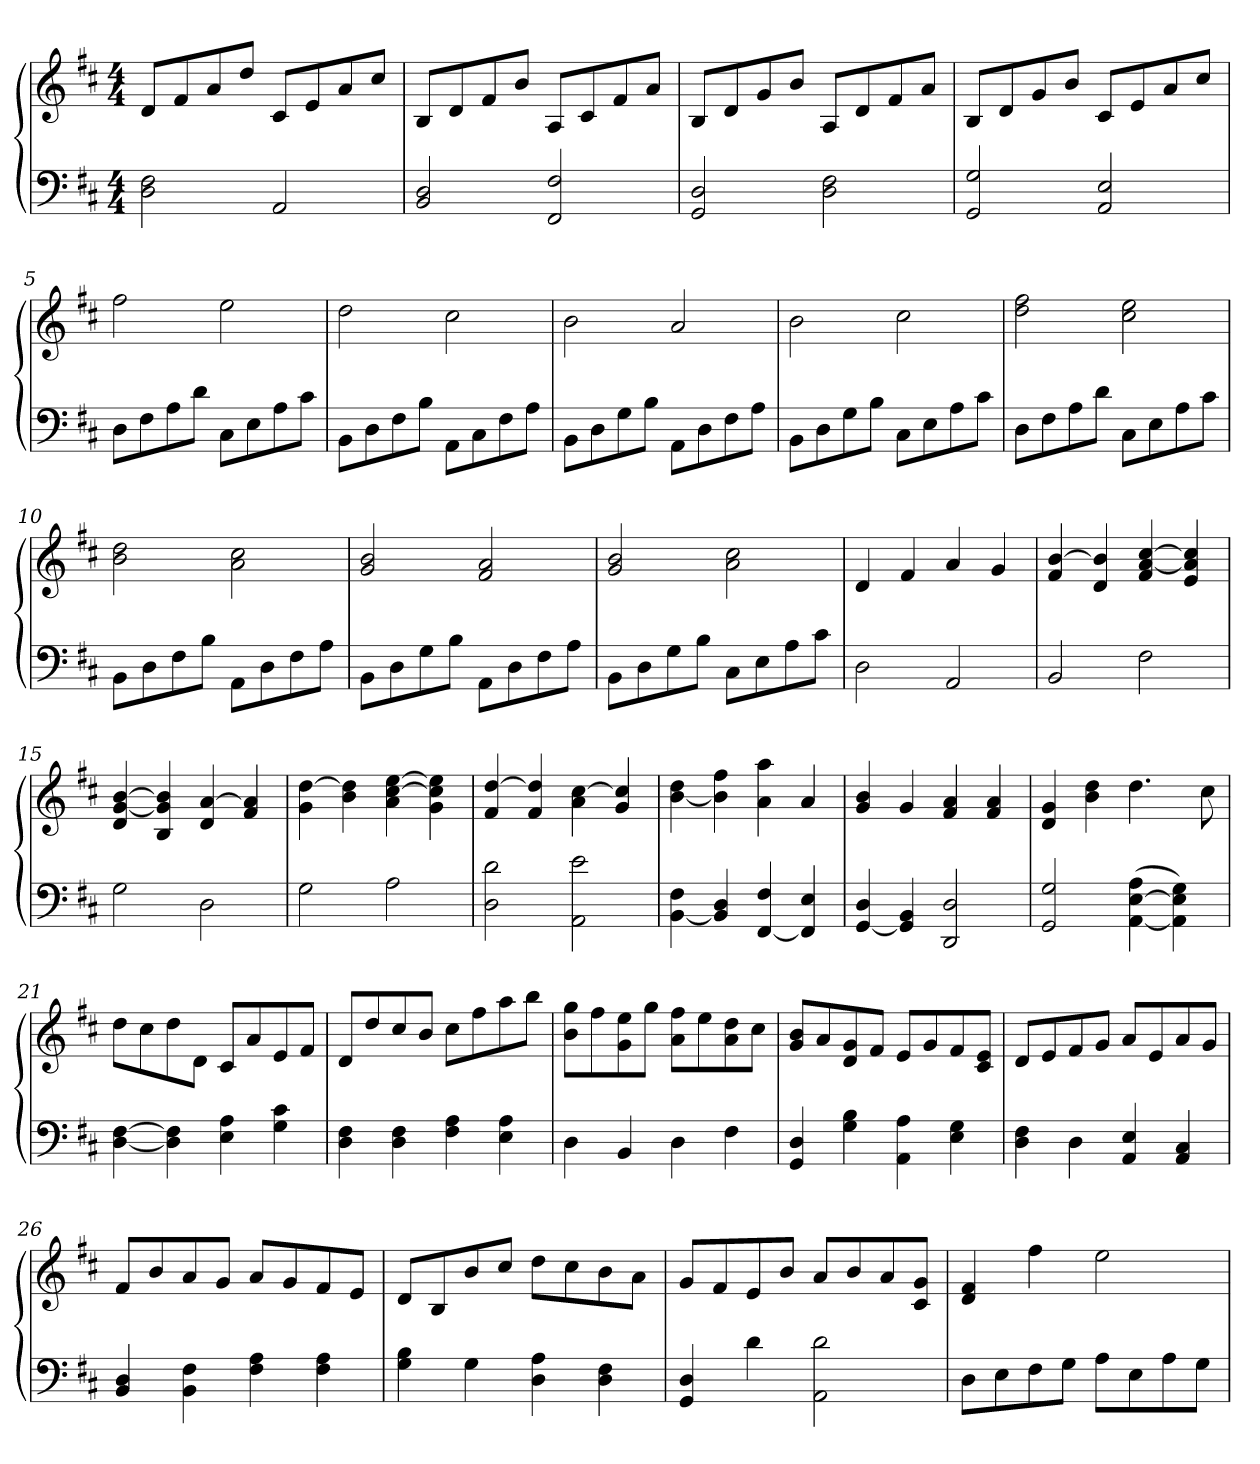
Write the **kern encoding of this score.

**kern	**kern
*part1	*part1
*staff2	*staff1
*clefF4	*clefG2
*k[f#c#]	*k[f#c#]
*D:	*D:
*M4/4	*M4/4
=1	=1
2F#\ 2D\	8d/L
.	8f#/
.	8a/
.	8dd/J
2AA/	8c#/L
.	8e/
.	8a/
.	8cc#/J
=2	=2
2BB/ 2D/	8B/L
.	8d/
.	8f#/
.	8b/J
2FF#/ 2F#/	8A/L
.	8c#/
.	8f#/
.	8a/J
=3	=3
2GG/ 2D/	8B/L
.	8d/
.	8g/
.	8b/J
2D\ 2F#\	8A/L
.	8d/
.	8f#/
.	8a/J
!!LO:LB:g=z
=4	=4
2GG/ 2G/	8B/L
.	8d/
.	8g/
.	8b/J
2E/ 2AA/	8c#/L
.	8e/
.	8a/
.	8cc#/J
=5	=5
8D\L	2ff#\
8F#\	.
8A\	.
8d\J	.
8C#\L	2ee\
8E\	.
8A\	.
8c#\J	.
=6	=6
8BB\L	2dd\
8D\	.
8F#\	.
8B\J	.
8AA\L	2cc#\
8C#\	.
8F#\	.
8A\J	.
!!LO:LB:g=z
=7	=7
8BB\L	2b\
8D\	.
8G\	.
8B\J	.
8AA\L	2a/
8D\	.
8F#\	.
8A\J	.
=8	=8
8BB\L	2b\
8D\	.
8G\	.
8B\J	.
8C#\L	2cc#\
8E\	.
8A\	.
8c#\J	.
=9	=9
8D\L	2dd\ 2ff#\
8F#\	.
8A\	.
8d\J	.
8C#\L	2ee\ 2cc#\
8E\	.
8A\	.
8c#\J	.
!!LO:LB:g=z
=10	=10
8BB\L	2b\ 2dd\
8D\	.
8F#\	.
8B\J	.
8AA\L	2cc#\ 2a\
8D\	.
8F#\	.
8A\J	.
=11	=11
8BB\L	2g/ 2b/
8D\	.
8G\	.
8B\J	.
8AA\L	2a/ 2f#/
8D\	.
8F#\	.
8A\J	.
=12	=12
8BB\L	2g/ 2b/
8D\	.
8G\	.
8B\J	.
8C#\L	2cc#\ 2a\
8E\	.
8A\	.
8c#\J	.
!!LO:LB:g=z
=13	=13
2D\	4d/
.	4f#/
2AA/	4a/
.	4g/
=14	=14
2BB/	4f#/ [4b/
.	4d/ 4b]/
2F#\	4f#/ [4cc#/ [4a/
.	4e/ 4a]/ 4cc#]/
=15	=15
2G\	4d/ [4g/ [4b/
.	4B/ 4g]/ 4b]/
2D\	4d/ [4a/
.	4f#/ 4a]/
!!LO:PB:g=z
=16	=16
2G\	4g\ [4dd\
.	4b\ 4dd]\
2A\	[4ee\ [4cc#\ 4a\
.	4g\ 4cc#]\ 4ee]\
=17	=17
2D\ 2d\	4f#/ [4dd/
.	4f#/ 4dd]/
2AA\ 2e\	4a\ [4cc#\
.	4cc#]/ 4g/
=18	=18
[4BB\ 4F#\	4dd\ [4b\
4BB]/ 4D/	4ff#\ 4b]\
[4FF#/ 4F#/	4aa\ 4a\
4E/ 4FF#]/	4a/
!!LO:LB:g=z
=19	=19
4D/ [4GG/	4g/ 4b/
4GG]/ 4BB/	4g/
2D/ 2DD/	4f#/ 4a/
.	4f#/ 4a/
=20	=20
2G/ 2GG/	4g/ 4d/
.	4b\ 4dd\
(>[4AA\ 4A\ [4E\	4.dd\
4G\ 4E]\ 4AA]\)	.
.	8cc#\
=21	=21
[4D\ [4F#\	8dd\L
.	8cc#\
4F#]\ 4D]\	8dd\
.	8d\J
4A\ 4E\	8c#/L
.	8a/
4c#\ 4G\	8e/
.	8f#/J
!!LO:LB:g=z
=22	=22
4D\ 4F#\	8d/L
.	8dd/
4D\ 4F#\	8cc#/
.	8b/J
4A\ 4F#\	8cc#\L
.	8ff#\
4A\ 4E\	8aa\
.	8bb\J
=23	=23
4D\	8gg\ 8b\L
.	8ff#\
4BB/	8g\ 8ee\
.	8gg\J
4D\	8a\ 8ff#\L
.	8ee\
4F#\	8a\ 8dd\
.	8cc#\J
=24	=24
4D/ 4GG/	8b/ 8g/L
.	8a/
4G\ 4B\	8g/ 8d/
.	8f#/J
4AA\ 4A\	8e/L
.	8g/
4E\ 4G\	8f#/
.	8e/ 8c#/J
!!LO:LB:g=z
=25	=25
4F#\ 4D\	8d/L
.	8e/
4D\	8f#/
.	8g/J
4AA/ 4E/	8a/L
.	8e/
4AA/ 4C#/	8a/
.	8g/J
=26	=26
4BB/ 4D/	8f#/L
.	8b/
4F#\ 4BB\	8a/
.	8g/J
4A\ 4F#\	8a/L
.	8g/
4A\ 4F#\	8f#/
.	8e/J
=27	=27
4B\ 4G\	8d/L
.	8B/
4G\	8b/
.	8cc#/J
4D\ 4A\	8dd\L
.	8cc#\
4D\ 4F#\	8b\
.	8a\J
!!LO:LB:g=z
=28	=28
4GG/ 4D/	8g/L
.	8f#/
4d\	8e/
.	8b/J
2d\ 2AA\	8a/L
.	8b/
.	8a/
.	8g/ 8c#/J
=29	=29
8D\L	4d/ 4f#/
8E\	.
8F#\	4ff#\
8G\J	.
8A\L	2ee\
8E\	.
8A\	.
8G\J	.
=	=
*-	*-
